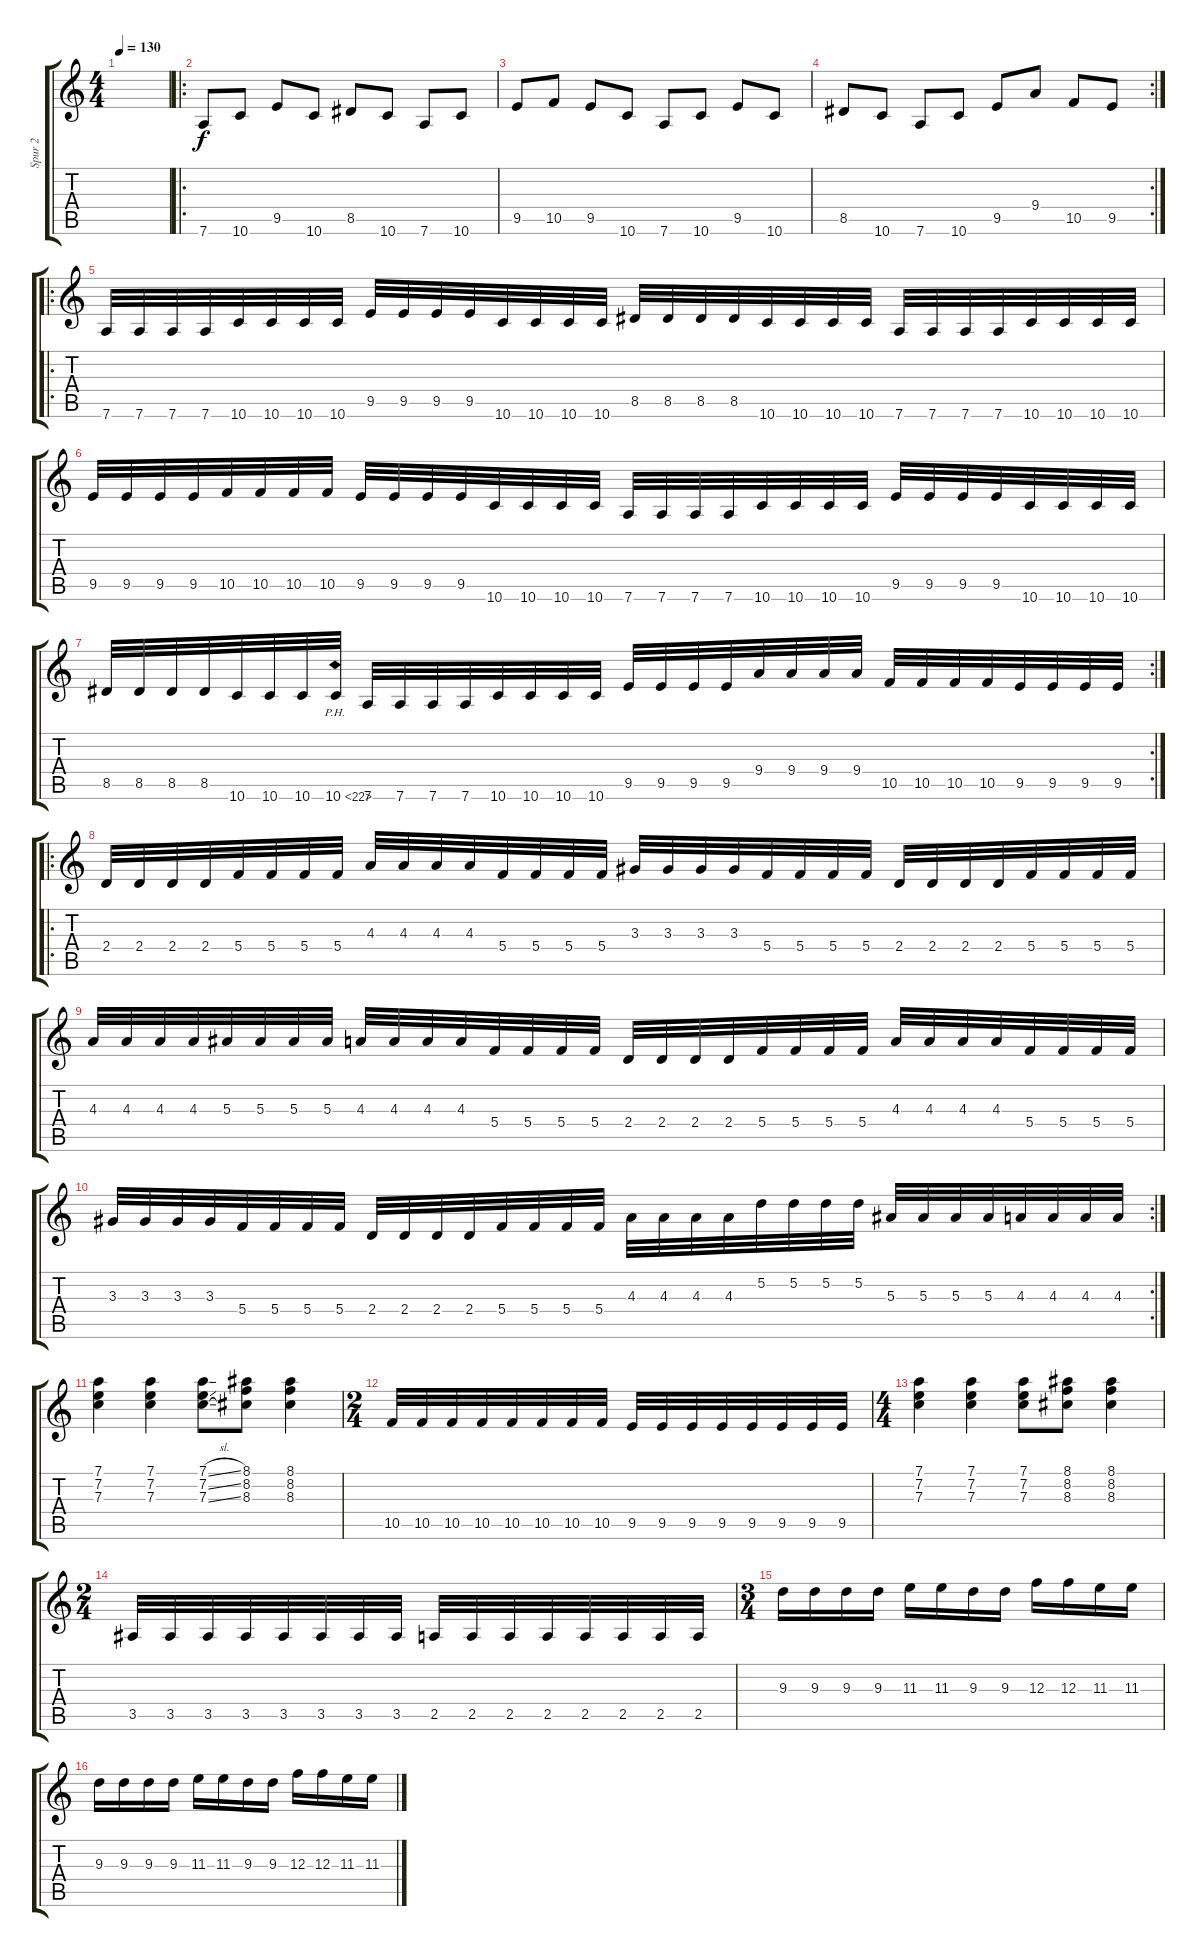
\track ("Spur 2" "Spur 2") {instrument distortionguitar}
\staff {score tabs}
\tuning (D4 A3 F3 C3 G2 D2) {hide}
\ts (4 4)
\tempo 130
\clef g2
\ks c
|
\ro
7.6.8 10.6.8 9.5.8 10.6.8 8.5.8 10.6.8 7.6.8 10.6.8 |
9.5.8 10.5.8 9.5.8 10.6.8 7.6.8 10.6.8 9.5.8 10.6.8 |
\rc 2
8.5.8 10.6.8 7.6.8 10.6.8 9.5.8 9.4.8 10.5.8 9.5.8 |
\ro
7.6.32 7.6.32 7.6.32 7.6.32 10.6.32 10.6.32 10.6.32 10.6.32 9.5.32 9.5.32 9.5.32 9.5.32 10.6.32 10.6.32 10.6.32 10.6.32 8.5.32 8.5.32 8.5.32 8.5.32 10.6.32 10.6.32 10.6.32 10.6.32 7.6.32 7.6.32 7.6.32 7.6.32 10.6.32 10.6.32 10.6.32 10.6.32 |
9.5.32 9.5.32 9.5.32 9.5.32 10.5.32 10.5.32 10.5.32 10.5.32 9.5.32 9.5.32 9.5.32 9.5.32 10.6.32 10.6.32 10.6.32 10.6.32 7.6.32 7.6.32 7.6.32 7.6.32 10.6.32 10.6.32 10.6.32 10.6.32 9.5.32 9.5.32 9.5.32 9.5.32 10.6.32 10.6.32 10.6.32 10.6.32 |
\rc 2
8.5.32 8.5.32 8.5.32 8.5.32 10.6.32 10.6.32 10.6.32 10.6{ph 12}.32 7.6.32 7.6.32 7.6.32 7.6.32 10.6.32 10.6.32 10.6.32 10.6.32 9.5.32 9.5.32 9.5.32 9.5.32 9.4.32 9.4.32 9.4.32 9.4.32 10.5.32 10.5.32 10.5.32 10.5.32 9.5.32 9.5.32 9.5.32 9.5.32 |
\ro
2.4.32 2.4.32 2.4.32 2.4.32 5.4.32 5.4.32 5.4.32 5.4.32 4.3.32 4.3.32 4.3.32 4.3.32 5.4.32 5.4.32 5.4.32 5.4.32 3.3.32 3.3.32 3.3.32 3.3.32 5.4.32 5.4.32 5.4.32 5.4.32 2.4.32 2.4.32 2.4.32 2.4.32 5.4.32 5.4.32 5.4.32 5.4.32 |
4.3.32 4.3.32 4.3.32 4.3.32 5.3.32 5.3.32 5.3.32 5.3.32 4.3.32 4.3.32 4.3.32 4.3.32 5.4.32 5.4.32 5.4.32 5.4.32 2.4.32 2.4.32 2.4.32 2.4.32 5.4.32 5.4.32 5.4.32 5.4.32 4.3.32 4.3.32 4.3.32 4.3.32 5.4.32 5.4.32 5.4.32 5.4.32 |
\rc 2
3.3.32 3.3.32 3.3.32 3.3.32 5.4.32 5.4.32 5.4.32 5.4.32 2.4.32 2.4.32 2.4.32 2.4.32 5.4.32 5.4.32 5.4.32 5.4.32 4.3.32 4.3.32 4.3.32 4.3.32 5.2.32 5.2.32 5.2.32 5.2.32 5.3.32 5.3.32 5.3.32 5.3.32 4.3.32 4.3.32 4.3.32 4.3.32 |
(7.1 7.2 7.3).4 (7.1 7.2 7.3).4 (7.1{sl} 7.2{sl} 7.3{sl}).8 (8.1 8.2 8.3).8 (8.1 8.2 8.3).4 |
\ts (2 4)
10.5.32 10.5.32 10.5.32 10.5.32 10.5.32 10.5.32 10.5.32 10.5.32 9.5.32 9.5.32 9.5.32 9.5.32 9.5.32 9.5.32 9.5.32 9.5.32 |
\ts (4 4)
(7.1 7.2 7.3).4 (7.1 7.2 7.3).4 (7.1 7.2 7.3).8 (8.1 8.2 8.3).8 (8.1 8.2 8.3).4 |
\ts (2 4)
3.5.32 3.5.32 3.5.32 3.5.32 3.5.32 3.5.32 3.5.32 3.5.32 2.5.32 2.5.32 2.5.32 2.5.32 2.5.32 2.5.32 2.5.32 2.5.32 |
\ts (3 4)
9.3.16 9.3.16 9.3.16 9.3.16 11.3.16 11.3.16 9.3.16 9.3.16 12.3.16 12.3.16 11.3.16 11.3.16 |
9.3.16 9.3.16 9.3.16 9.3.16 11.3.16 11.3.16 9.3.16 9.3.16 12.3.16 12.3.16 11.3.16 11.3.16
